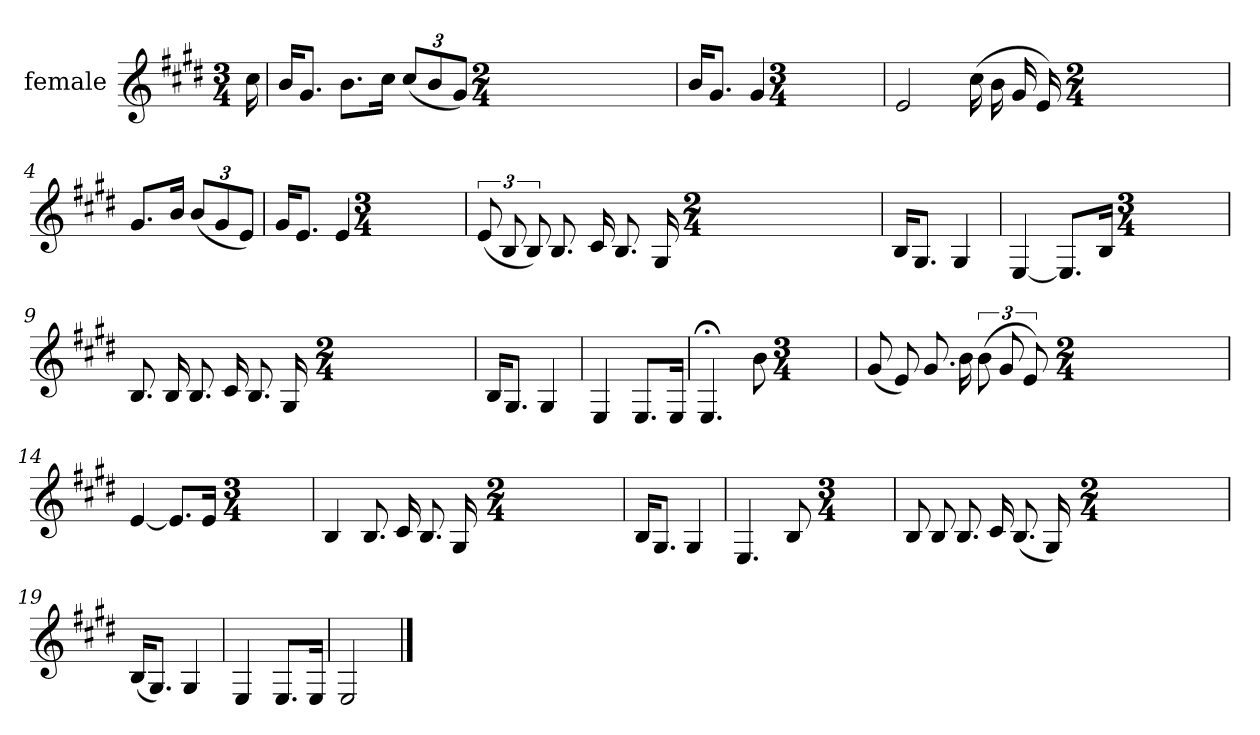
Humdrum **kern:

**kern
*part1
*staff1
*I"female
*clefG2
*k[f#c#g#d#]
*M3/4
*MM100
=
16cc#
=1
16b/KL
8.g#/J
8.b\L
16cc#\Jk
(12cc#/L
12b/
12g#/J)
*M2/4
=2
16b/KL
8.g#/J
4g#
*M3/4
=3
2e
(16cc#
16b
16g#
16e)
*M2/4
=4
8.g#/L
16b/Jk
(12b/L
12g#/
12e/J)
=5
16g#/KL
8.e/J
4e
*M3/4
=6
(12e
12B
12B)
8.B
16c#
8.B
16G#
*M2/4
=7
16B/KL
8.G#/J
4G#
=8
[4E
8.E/L]
16B/Jk
*M3/4
=9
8.B
16B
8.B
16c#
8.B
16G#
*M2/4
=10
16B/KL
8.G#/J
4G#
=11
4E
8.E/L
16E/Jk
=12
4.E;<
8b
*M3/4
=13
(8g#
8e)
8.g#
16b
(12b
12g#
12e)
*M2/4
=14
[4e
8.e/L]
16e/Jk
*M3/4
=15
4B
8.B
16c#
8.B
16G#
*M2/4
=16
16B/KL
8.G#/J
4G#
=17
4.E
8B
*M3/4
=18
8B
8B
8.B
16c#
(8.B
16G#)
*M2/4
=19
(16B/KL
8.G#/J)
4G#
=20
4E
8.E/L
16E/Jk
=21
2E
==
*-
